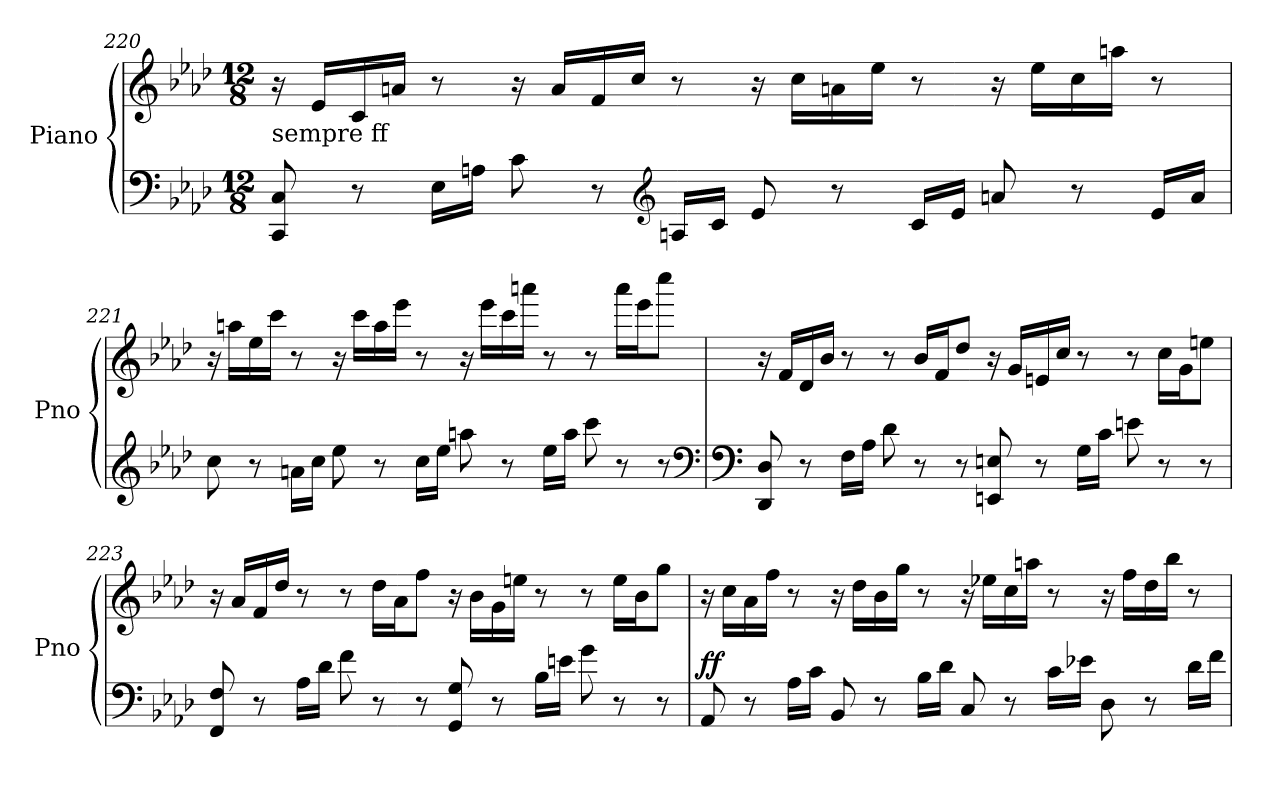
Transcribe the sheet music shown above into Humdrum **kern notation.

**kern	**kern	**dynam
*part1	*part1	*part1
*staff2	*staff1	*staff1/2
*I"Piano	*	*
*I'Pno	*	*
!!LO:LB:g=z
*clefF4	*clefG2	*
*k[b-e-a-d-]	*k[b-e-a-d-]	*
*A-:	*A-:	*
*M12/8	*M12/8	*
=220	=220	=220
!	!LO:TX:b:t=sempre ff	!
8CC/ 8C/	16r	.
.	16e-/LL	.
8r	16c/	.
.	16an/JJ	.
16E-\LL	8r	.
16An\JJ	.	.
8c\	16r	.
.	16a/LL	.
8r	16f/	.
.	16cc/JJ	.
*clefG2	*	*
16An/LL	8r	.
16c/JJ	.	.
8e-/	16r	.
.	16cc\LL	.
8r	16an\	.
.	16ee-\JJ	.
16c/LL	8r	.
16e-/JJ	.	.
8an/	16r	.
.	16ee-\LL	.
8r	16cc\	.
.	16aan\JJ	.
16e-/LL	8r	.
16a/JJ	.	.
=221	=221	=221
8cc\	16r	.
.	16aan\LL	.
8r	16ee-\	.
.	16ccc\JJ	.
16an\LL	8r	.
16cc\JJ	.	.
8ee-\	16r	.
.	16ccc\LL	.
8r	16aa\	.
.	16eee-\JJ	.
16cc\LL	8r	.
16ee-\JJ	.	.
8aan\	16r	.
.	16eee-\LL	.
8r	16ccc\	.
.	16aaan\JJ	.
16ee-\LL	8r	.
16aa\JJ	.	.
8ccc\	8r	.
8r	16aaa\LL	.
.	16eee-\J	.
8r	8cccc\J	.
*clefF4	*	*
!!LO:LB:g=z
=222	=222	=222
*clefF4	*	*
8DD-/ 8D-/	16r	.
.	16f/LL	.
8r	16d-/	.
.	16b-/JJ	.
16F\LL	8r	.
16A-\JJ	.	.
8d-\	8r	.
8r	16b-/LL	.
.	16f/J	.
8r	8dd-/J	.
8EEn/ 8En/	16r	.
.	16g/LL	.
8r	16en/	.
.	16cc/JJ	.
16G\LL	8r	.
16c\JJ	.	.
8en\	8r	.
8r	16cc\LL	.
.	16g\J	.
8r	8een\J	.
=223	=223	=223
8FF/ 8F/	16r	.
.	16a-/LL	.
8r	16f/	.
.	16dd-/JJ	.
16A-\LL	8r	.
16d-\JJ	.	.
8f\	8r	.
8r	16dd-\LL	.
.	16a-\J	.
8r	8ff\J	.
8GG/ 8G/	16r	.
.	16b-\LL	.
8r	16g\	.
.	16een\JJ	.
16B-\LL	8r	.
16en\JJ	.	.
8g\	8r	.
8r	16ee\LL	.
.	16b-\J	.
8r	8gg\J	.
!!LO:LB:g=z
=224	=224	=224
!	!	!LO:DY:a=2
8AA-/	16r	ff
.	16cc\LL	.
8r	16a-\	.
.	16ff\JJ	.
16A-\LL	8r	.
16c\JJ	.	.
8BB-/	16r	.
.	16dd-\LL	.
8r	16b-\	.
.	16gg\JJ	.
16B-\LL	8r	.
16d-\JJ	.	.
8C/	16r	.
.	16ee-X\LL	.
8r	16cc\	.
.	16aan\JJ	.
16c\LL	8r	.
16e-X\JJ	.	.
8D-\	16r	.
.	16ff\LL	.
8r	16dd-\	.
.	16bb-\JJ	.
16d-\LL	8r	.
16f\JJ	.	.
=	=	=
*-	*-	*-
